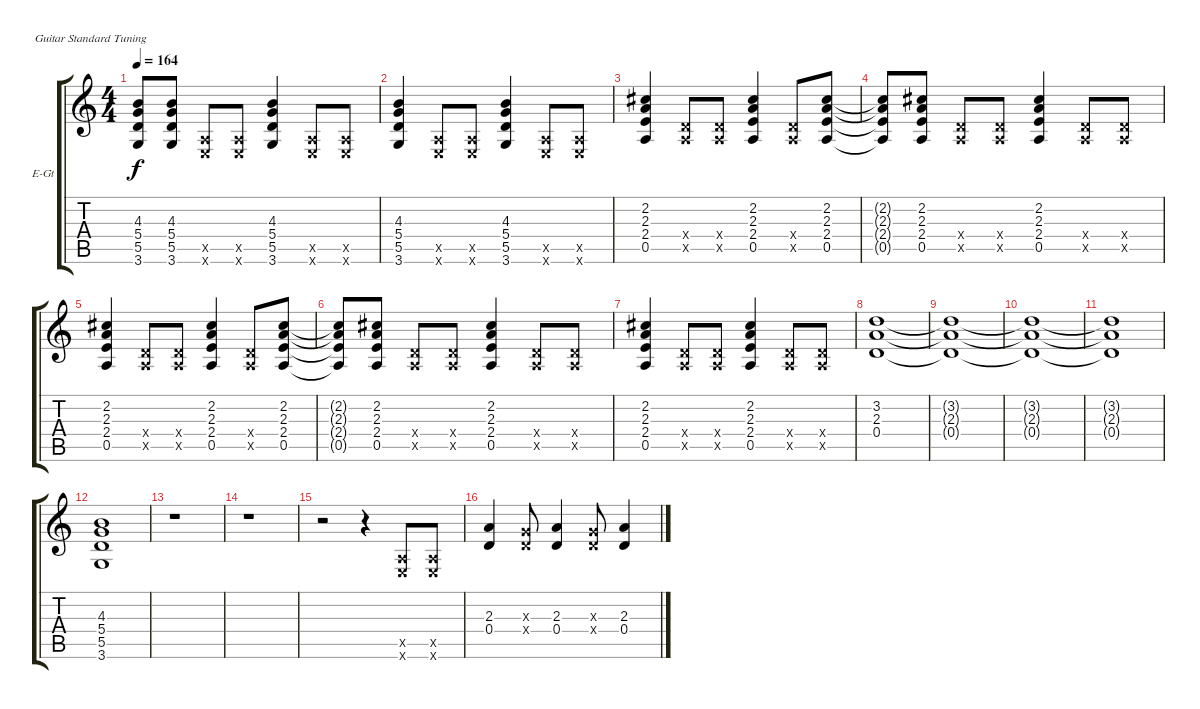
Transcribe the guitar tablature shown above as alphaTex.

\bracketExtendMode groupsimilarinstruments
\firstSystemTrackNameOrientation horizontal
\otherSystemsTrackNameOrientation horizontal
\track ("Guitar 4olo" "E-Gt") {instrument acousticgrandpiano}
\staff {score tabs}
\tuning (E4 B3 G3 D3 A2 E2)
\displaytranspose 12
\ts (4 4)
\tempo 164
\clef g2
\ks c
(4.3{t} 5.4{t} 5.5{t} 3.6{t}).8{dy f} (4.3 5.4 5.5 3.6).8 (0.5{x} 0.6{x}).8 (0.5{x} 0.6{x}).8 (4.3 5.4 5.5 3.6).4 (0.5{x} 0.6{x}).8 (0.5{x} 0.6{x}).8 |
(4.3 5.4 5.5 3.6).4 (0.5{x} 0.6{x}).8 (0.5{x} 0.6{x}).8 (4.3 5.4 5.5 3.6).4 (0.5{x} 0.6{x}).8 (0.5{x} 0.6{x}).8 |
(2.2 2.3 2.4 0.5).4 (0.4{x} 0.5{x}).8 (0.4{x} 0.5{x}).8 (2.2 2.3 2.4 0.5).4 (0.4{x} 0.5{x}).8 (2.2 2.3 2.4 0.5).8 |
(2.2{t} 2.3{t} 2.4{t} 0.5{t}).8 (2.2 2.3 2.4 0.5).8 (0.4{x} 0.5{x}).8 (0.4{x} 0.5{x}).8 (2.2 2.3 2.4 0.5).4 (0.4{x} 0.5{x}).8 (0.4{x} 0.5{x}).8 |
(2.2 2.3 2.4 0.5).4 (0.4{x} 0.5{x}).8 (0.4{x} 0.5{x}).8 (2.2 2.3 2.4 0.5).4 (0.4{x} 0.5{x}).8 (2.2 2.3 2.4 0.5).8 |
(2.2{t} 2.3{t} 2.4{t} 0.5{t}).8 (2.2 2.3 2.4 0.5).8 (0.4{x} 0.5{x}).8 (0.4{x} 0.5{x}).8 (2.2 2.3 2.4 0.5).4 (0.4{x} 0.5{x}).8 (0.4{x} 0.5{x}).8 |
(2.2 2.3 2.4 0.5).4 (0.4{x} 0.5{x}).8 (0.4{x} 0.5{x}).8 (2.2 2.3 2.4 0.5).4 (0.4{x} 0.5{x}).8 (0.4{x} 0.5{x}).8 |
(3.2 2.3 0.4).1 |
(3.2{t} 2.3{t} 0.4{t}).1 |
(3.2{t} 2.3{t} 0.4{t}).1 |
(3.2{t} 2.3{t} 0.4{t}).1 |
(4.3 5.4 5.5 3.6).1 |
r.1 |
r.1 |
r.2 r.4 (0.5{x} 0.6{x}).8 (0.5{x} 0.6{x}).8 |
(2.3 0.4).4 (0.3{x} 0.4{x}).8 (2.3 0.4).4 (0.3{x} 0.4{x}).8 (2.3 0.4).4
